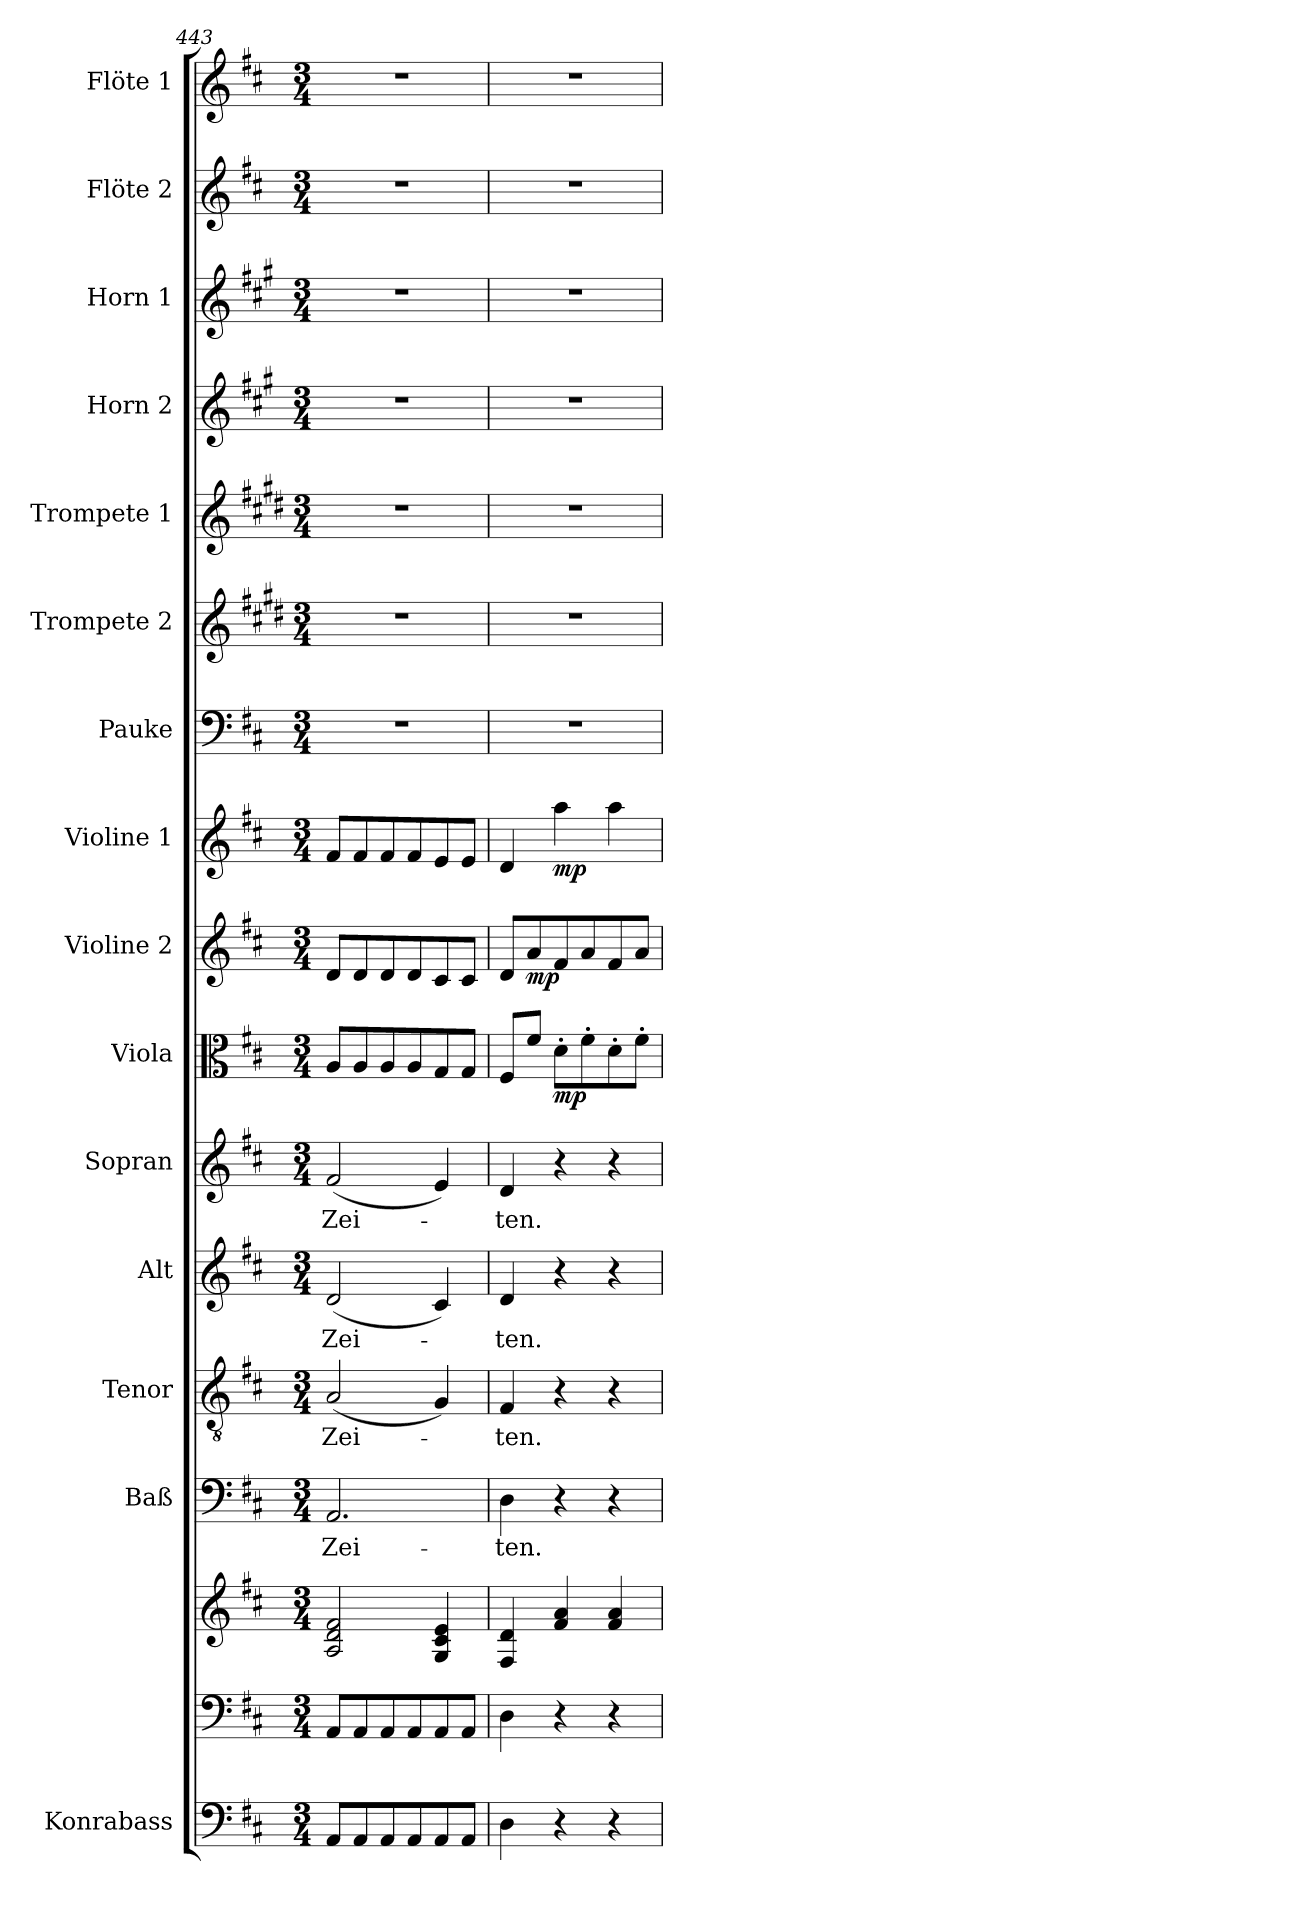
**kern	**kern	**kern	**kern	**text	**kern	**text	**kern	**text	**kern	**text	**kern	**dynam	**kern	**dynam	**kern	**dynam	**kern	**kern	**kern	**kern	**kern	**kern	**kern
*part16	*part15	*part15	*part14	*part14	*part13	*part13	*part12	*part12	*part11	*part11	*part10	*part10	*part9	*part9	*part8	*part8	*part7	*part6	*part5	*part4	*part3	*part2	*part1
*staff17	*staff16	*staff15	*staff14	*staff14	*staff13	*staff13	*staff12	*staff12	*staff11	*staff11	*staff10	*staff10	*staff9	*staff9	*staff8	*staff8	*staff7	*staff6	*staff5	*staff4	*staff3	*staff2	*staff1
*I"Konrabass	*	*	*I"Baß	*	*I"Tenor	*	*I"Alt	*	*I"Sopran	*	*I"Viola	*	*I"Violine 2	*	*I"Violine 1	*	*I"Pauke	*I"Trompete 2	*I"Trompete 1	*I"Horn 2	*I"Horn 1	*I"Flöte 2	*I"Flöte 1
*I'Kb.	*	*	*I'Baß	*	*I'Ten	*	*I'Alt	*	*I'Sop	*	*I'Vla.	*	*I'Vln. 2	*	*I'Vln. 1	*	*I'Pk.	*I'Trp. 2	*I'Trp. 1	*I'Hrn. 2	*I'Hrn. 1	*I'Fl. 2	*I'Fl. 1
*clefF4	*clefF4	*clefG2	*clefF4	*	*clefGv2	*	*clefG2	*	*clefG2	*	*clefC3	*	*clefG2	*	*clefG2	*	*clefF4	*clefG2	*clefG2	*clefG2	*clefG2	*clefG2	*clefG2
*ITrd7c12	*	*	*	*	*	*	*	*	*	*	*	*	*	*	*	*	*	*ITrd1c2	*ITrd1c2	*ITrd4c7	*ITrd4c7	*	*
*k[f#c#]	*k[f#c#]	*k[f#c#]	*k[f#c#]	*	*k[f#c#]	*	*k[f#c#]	*	*k[f#c#]	*	*k[f#c#]	*	*k[f#c#]	*	*k[f#c#]	*	*k[f#c#]	*k[f#c#]	*k[f#c#]	*k[f#c#]	*k[f#c#]	*k[f#c#]	*k[f#c#]
*D:	*D:	*D:	*D:	*	*D:	*	*D:	*	*D:	*	*D:	*	*D:	*	*D:	*	*D:	*D:	*D:	*D:	*D:	*D:	*D:
*M3/4	*M3/4	*M3/4	*M3/4	*	*M3/4	*	*M3/4	*	*M3/4	*	*M3/4	*	*M3/4	*	*M3/4	*	*M3/4	*M3/4	*M3/4	*M3/4	*M3/4	*M3/4	*M3/4
=443	=443	=443	=443	=443	=443	=443	=443	=443	=443	=443	=443	=443	=443	=443	=443	=443	=443	=443	=443	=443	=443	=443	=443
!	!	!	!	!LO:LY:b	!	!LO:LY:b	!	!LO:LY:b	!	!LO:LY:b	!	!	!	!	!	!	!	!	!	!	!	!	!
8AAA/L	8AA/L	2A/ 2d/ 2f#/	2.AA/	Zei-	(<2A/	Zei-	(<2d/	Zei-	(<2f#/	Zei-	8A/L	.	8d/L	.	8f#/L	.	2.r	2.r	2.r	2.r	2.r	2.r	2.r
8AAA/	8AA/	.	.	.	.	.	.	.	.	.	8A/	.	8d/	.	8f#/	.	.	.	.	.	.	.	.
8AAA/	8AA/	.	.	.	.	.	.	.	.	.	8A/	.	8d/	.	8f#/	.	.	.	.	.	.	.	.
8AAA/	8AA/	.	.	.	.	.	.	.	.	.	8A/	.	8d/	.	8f#/	.	.	.	.	.	.	.	.
8AAA/	8AA/	4G/ 4c#/ 4e/	.	.	4G/)	.	4c#/)	.	4e/)	.	8G/	.	8c#/	.	8e/	.	.	.	.	.	.	.	.
8AAA/J	8AA/J	.	.	.	.	.	.	.	.	.	8G/J	.	8c#/J	.	8e/J	.	.	.	.	.	.	.	.
!!LO:PB:g=z
=444	=444	=444	=444	=444	=444	=444	=444	=444	=444	=444	=444	=444	=444	=444	=444	=444	=444	=444	=444	=444	=444	=444	=444
!	!	!	!	!LO:LY:b	!	!LO:LY:b	!	!LO:LY:b	!	!LO:LY:b	!	!	!	!	!	!	!	!	!	!	!	!	!
4DD\	4D\	4F#/ 4d/	4D\	-ten.	4F#/	-ten.	4d/	-ten.	4d/	-ten.	8F#/L	.	8d/L	.	4d/	.	2.r	2.r	2.r	2.r	2.r	2.r	2.r
!	!	!	!	!	!	!	!	!	!	!	!	!	!	!LO:DY:b	!	!	!	!	!	!	!	!	!
.	.	.	.	.	.	.	.	.	.	.	8f#/J	.	8a/	mp	.	.	.	.	.	.	.	.	.
!	!	!	!	!	!	!	!	!	!	!	!	!LO:DY:b	!	!	!	!LO:DY:b	!	!	!	!	!	!	!
4r	4r	4f#/ 4a/	4r	.	4r	.	4r	.	4r	.	8d'>\L	mp	8f#/	.	4aa\	mp	.	.	.	.	.	.	.
.	.	.	.	.	.	.	.	.	.	.	8f#'>\	.	8a/	.	.	.	.	.	.	.	.	.	.
4r	4r	4f#/ 4a/	4r	.	4r	.	4r	.	4r	.	8d'>\	.	8f#/	.	4aa\	.	.	.	.	.	.	.	.
.	.	.	.	.	.	.	.	.	.	.	8f#'>\J	.	8a/J	.	.	.	.	.	.	.	.	.	.
=	=	=	=	=	=	=	=	=	=	=	=	=	=	=	=	=	=	=	=	=	=	=	=
*-	*-	*-	*-	*-	*-	*-	*-	*-	*-	*-	*-	*-	*-	*-	*-	*-	*-	*-	*-	*-	*-	*-	*-
